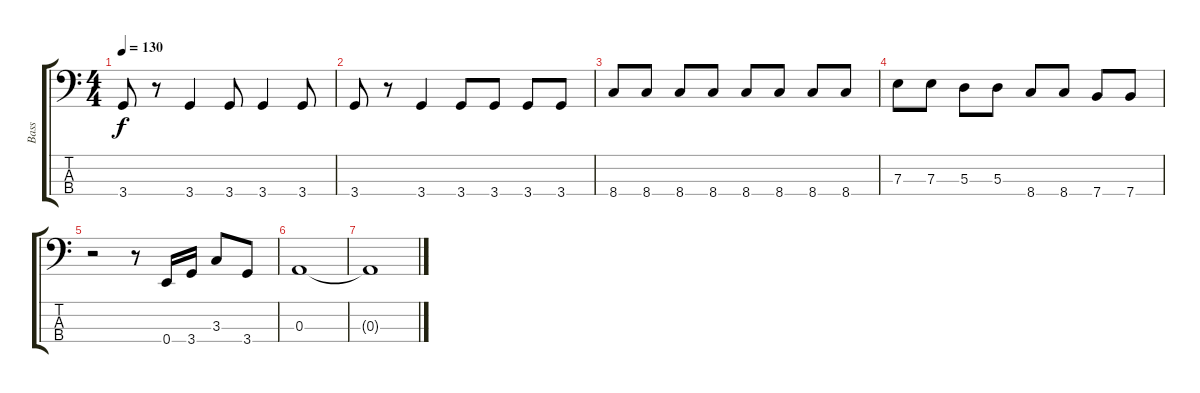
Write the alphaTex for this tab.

\track ("Bass" "Bass") {instrument electricbassfinger}
\staff {score tabs}
\tuning (G2 D2 A1 E1) {hide}
\ts (4 4)
\tempo 130
\clef f4
\ks c
3.4.8{dy f} r.8 3.4.4 3.4.8 3.4.4 3.4.8 |
3.4.8 r.8 3.4.4 3.4.8 3.4.8 3.4.8 3.4.8 |
8.4.8 8.4.8 8.4.8 8.4.8 8.4.8 8.4.8 8.4.8 8.4.8 |
7.3.8 7.3.8 5.3.8 5.3.8 8.4.8 8.4.8 7.4.8 7.4.8 |
r.2 r.8 0.4.16 3.4.16 3.3.8 3.4.8 |
0.3.1 |
0.3{t}.1
